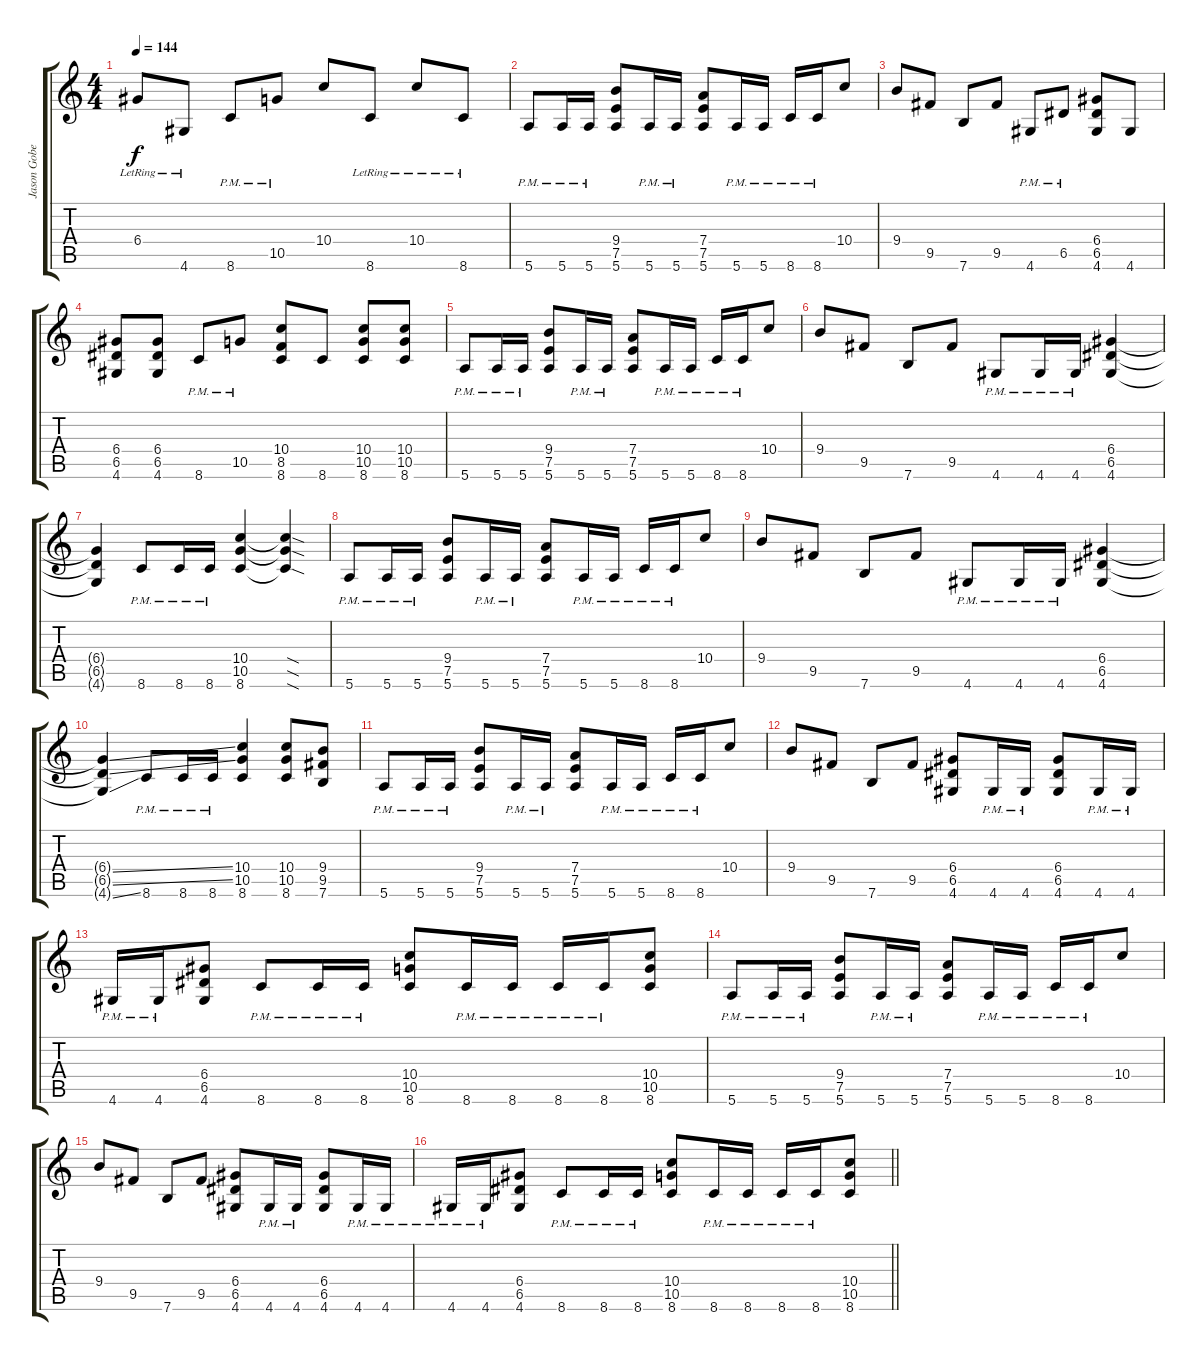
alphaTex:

\track ("Jason Gobel" "Jason Gobe") {instrument distortionguitar}
\staff {score tabs}
\tuning (E4 B3 G3 D3 A2 E2) {hide}
\ts (4 4)
\tempo 144
\clef g2
\ks c
6.4{lr}.8{dy f} 4.6{lr}.8 8.6{pm}.8 10.5{pm}.8 10.4.8 8.6{lr}.8 10.4{lr}.8 8.6{lr}.8 |
5.6{pm}.8 5.6{pm}.16 5.6{pm}.16 (9.4 7.5 5.6).8 5.6{pm}.16 5.6{pm}.16 (7.4 7.5 5.6).8 5.6{pm}.16 5.6{pm}.16 8.6{pm}.16 8.6{pm}.16 10.4.8 |
9.4.8 9.5.8 7.6.8 9.5.8 4.6{pm}.8 6.5{pm}.8 (6.4 6.5 4.6).8 4.6.8 |
(6.4 6.5 4.6).8 (6.4 6.5 4.6).8 8.6{pm}.8 10.5{pm}.8 (10.4 8.5 8.6).8 8.6.8 (10.4 10.5 8.6).8 (10.4 10.5 8.6).8 |
5.6{pm}.8 5.6{pm}.16 5.6{pm}.16 (9.4 7.5 5.6).8 5.6{pm}.16 5.6{pm}.16 (7.4 7.5 5.6).8 5.6{pm}.16 5.6{pm}.16 8.6{pm}.16 8.6{pm}.16 10.4.8 |
9.4.8 9.5.8 7.6.8 9.5.8 4.6{pm}.8 4.6{pm}.16 4.6{pm}.16 (6.4 6.5 4.6).4 |
(6.4{t} 6.5{t} 4.6{t}).4 8.6{pm}.8 8.6{pm}.16 8.6{pm}.16 (10.4 10.5 8.6).4 (10.4{sod t} 10.5{sod t} 8.6{sod t}).4 |
5.6{pm}.8 5.6{pm}.16 5.6{pm}.16 (9.4 7.5 5.6).8 5.6{pm}.16 5.6{pm}.16 (7.4 7.5 5.6).8 5.6{pm}.16 5.6{pm}.16 8.6{pm}.16 8.6{pm}.16 10.4.8 |
9.4.8 9.5.8 7.6.8 9.5.8 4.6{pm}.8 4.6{pm}.16 4.6{pm}.16 (6.4 6.5 4.6).4 |
(6.4{ss t} 6.5{ss t} 4.6{ss t}).4 8.6{pm}.8 8.6{pm}.16 8.6{pm}.16 (10.4 10.5 8.6).4 (10.4 10.5 8.6).8 (9.4 9.5 7.6).8 |
5.6{pm}.8 5.6{pm}.16 5.6{pm}.16 (9.4 7.5 5.6).8 5.6{pm}.16 5.6{pm}.16 (7.4 7.5 5.6).8 5.6{pm}.16 5.6{pm}.16 8.6{pm}.16 8.6{pm}.16 10.4.8 |
9.4.8 9.5.8 7.6.8 9.5.8 (6.4 6.5 4.6).8 4.6{pm}.16 4.6{pm}.16 (6.4 6.5 4.6).8 4.6{pm}.16 4.6{pm}.16 |
4.6{pm}.16 4.6{pm}.16 (6.4 6.5 4.6).8 8.6{pm}.8 8.6{pm}.16 8.6{pm}.16 (10.4 10.5 8.6).8 8.6{pm}.16 8.6{pm}.16 8.6{pm}.16 8.6{pm}.16 (10.4 10.5 8.6).8 |
5.6{pm}.8 5.6{pm}.16 5.6{pm}.16 (9.4 7.5 5.6).8 5.6{pm}.16 5.6{pm}.16 (7.4 7.5 5.6).8 5.6{pm}.16 5.6{pm}.16 8.6{pm}.16 8.6{pm}.16 10.4.8 |
9.4.8 9.5.8 7.6.8 9.5.8 (6.4 6.5 4.6).8 4.6{pm}.16 4.6{pm}.16 (6.4 6.5 4.6).8 4.6{pm}.16 4.6{pm}.16 |
\barLineRight lightlight
4.6{pm}.16 4.6{pm}.16 (6.4 6.5 4.6).8 8.6{pm}.8 8.6{pm}.16 8.6{pm}.16 (10.4 10.5 8.6).8 8.6{pm}.16 8.6{pm}.16 8.6{pm}.16 8.6{pm}.16 (10.4 10.5 8.6).8
